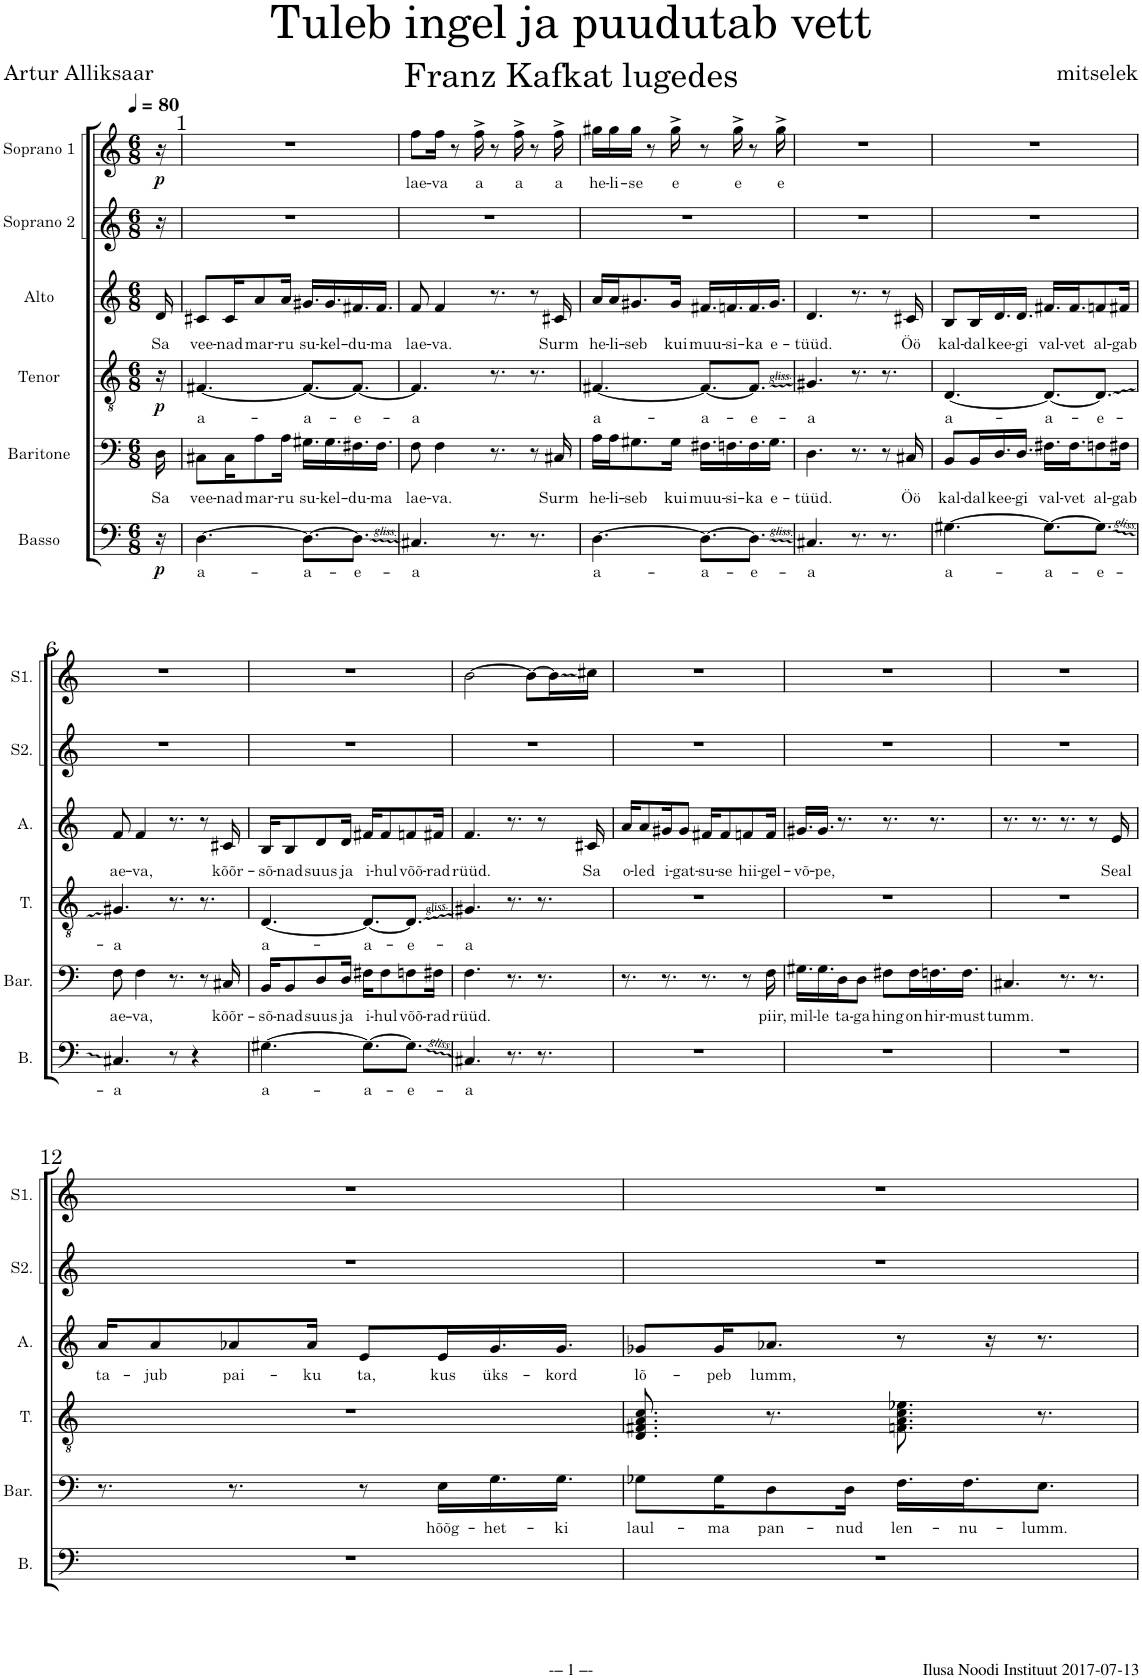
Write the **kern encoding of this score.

**kern	**text	**dynam	**kern	**text	**kern	**text	**dynam	**kern	**text	**kern	**kern	**text	**dynam
*part6	*part6	*part6	*part5	*part5	*part4	*part4	*part4	*part3	*part3	*part2	*part1	*part1	*part1
*staff6	*staff6	*staff6	*staff5	*staff5	*staff4	*staff4	*staff4	*staff3	*staff3	*staff2	*staff1	*staff1	*staff1
*I"Basso	*	*	*I"Baritone	*	*I"Tenor	*	*	*I"Alto	*	*I"Soprano 2	*I"Soprano 1	*	*
*I'B.	*	*	*I'Bar.	*	*I'T.	*	*	*I'A.	*	*I'S2.	*I'S1.	*	*
*clefF4	*	*	*clefF4	*	*clefGv2	*	*	*clefG2	*	*clefG2	*clefG2	*	*
*k[]	*	*	*k[]	*	*k[]	*	*	*k[]	*	*k[]	*k[]	*	*
*M6/8	*	*	*M6/8	*	*M6/8	*	*	*M6/8	*	*M6/8	*M6/8	*	*
*MM80	*	*	*MM80	*	*MM80	*	*	*MM80	*	*MM80	*MM80	*	*
=	=	=	=	=	=	=	=	=	=	=	=	=	=
!	!	!LO:DY:b	!	!LO:LY:b	!	!	!LO:DY:b	!	!LO:LY:b	!	!	!	!LO:DY:b
16r	.	p	16D\	Sa	16r	.	p	16d/	Sa	16r	16r	.	p
=1	=1	=1	=1	=1	=1	=1	=1	=1	=1	=1	=1	=1	=1
!	!LO:LY:b	!	!	!LO:LY:b	!	!LO:LY:b	!	!	!LO:LY:b	!	!	!	!
[4.D\	a-	.	8C#X\L	vee-	[4.F#X/	a-	.	8c#X/L	vee-	2.r	2.r	.	.
!	!	!	!	!LO:LY:b	!	!	!	!	!LO:LY:b	!	!	!	!
.	.	.	16C#\K	-nad	.	.	.	16c#/K	-nad	.	.	.	.
!	!	!	!	!LO:LY:b	!	!	!	!	!LO:LY:b	!	!	!	!
.	.	.	8A\	mar-	.	.	.	8a/	mar-	.	.	.	.
!	!	!	!	!LO:LY:b	!	!	!	!	!LO:LY:b	!	!	!	!
.	.	.	16A\Jk	-ru	.	.	.	16a/Jk	-ru	.	.	.	.
!	!LO:LY:b	!	!	!LO:LY:b	!	!LO:LY:b	!	!	!LO:LY:b	!	!	!	!
8.D\L_	-a-	.	16.G#X\LL	su-	8.F#/L_	-a-	.	16.g#X/LL	su-	.	.	.	.
!	!	!	!	!LO:LY:b	!	!	!	!	!LO:LY:b	!	!	!	!
.	.	.	16.G#\	-kel-	.	.	.	16.g#/	-kel-	.	.	.	.
!	!LO:LY:b	!	!	!LO:LY:b	!	!LO:LY:b	!	!	!LO:LY:b	!	!	!	!
8.D\J]	-e-	.	16.F#X\	-du-	8.F#/J_	-e-	.	16.f#X/	-du-	.	.	.	.
!	!	!	!	!LO:LY:b	!	!	!	!	!LO:LY:b	!	!	!	!
.	.	.	16.F#\JJ	-ma	.	.	.	16.f#/JJ	-ma	.	.	.	.
=2	=2	=2	=2	=2	=2	=2	=2	=2	=2	=2	=2	=2	=2
!	!LO:LY:b	!	!	!LO:LY:b	!	!LO:LY:b	!	!	!LO:LY:b	!	!	!LO:LY:b	!
4.C#X/	-a	.	8F\	lae-	4.F#/]	-a	.	8f/	lae-	2.r	8ff\L	lae-	.
!	!	!	!	!LO:LY:b	!	!	!	!	!LO:LY:b	!	!	!LO:LY:b	!
.	.	.	4F\	-va.	.	.	.	4f/	-va.	.	16ff\Jk	-va	.
.	.	.	.	.	.	.	.	.	.	.	8r	.	.
!	!	!	!	!	!	!	!	!	!	!	!	!LO:LY:b	!
.	.	.	.	.	.	.	.	.	.	.	16ff^\	a	.
8.r	.	.	8.r	.	8.r	.	.	8.r	.	.	8r	.	.
!	!	!	!	!	!	!	!	!	!	!	!	!LO:LY:b	!
.	.	.	.	.	.	.	.	.	.	.	16ff^\	a	.
8.r	.	.	8r	.	8.r	.	.	8r	.	.	8r	.	.
!	!	!	!	!LO:LY:b	!	!	!	!	!LO:LY:b	!	!	!LO:LY:b	!
.	.	.	16C#X/	Surm	.	.	.	16c#X/	Surm	.	16ff^\	a	.
=3	=3	=3	=3	=3	=3	=3	=3	=3	=3	=3	=3	=3	=3
!	!LO:LY:b	!	!	!LO:LY:b	!	!LO:LY:b	!	!	!LO:LY:b	!	!	!LO:LY:b	!
[4.D\	a-	.	16A\LL	he-	[4.F#X/	a-	.	16a/LL	he-	2.r	16gg#X\LL	he-	.
!	!	!	!	!LO:LY:b	!	!	!	!	!LO:LY:b	!	!	!LO:LY:b	!
.	.	.	16A\J	-li-	.	.	.	16a/J	-li-	.	16gg#\	-li-	.
!	!	!	!	!LO:LY:b	!	!	!	!	!LO:LY:b	!	!	!LO:LY:b	!
.	.	.	8.G#X\	-seb	.	.	.	8.g#X/	-seb	.	16gg#\JJ	-se	.
.	.	.	.	.	.	.	.	.	.	.	8r	.	.
!	!	!	!	!LO:LY:b	!	!	!	!	!LO:LY:b	!	!	!LO:LY:b	!
.	.	.	16G#\Jk	kui	.	.	.	16g#/Jk	kui	.	16gg#^\	e	.
!	!LO:LY:b	!	!	!LO:LY:b	!	!LO:LY:b	!	!	!LO:LY:b	!	!	!	!
8.D\L_	-a-	.	16.F#X\LL	muu-	8.F#/L_	-a-	.	16.f#X/LL	muu-	.	8r	.	.
!	!	!	!	!LO:LY:b	!	!	!	!	!LO:LY:b	!	!	!	!
.	.	.	16.Fn\	-si-	.	.	.	16.fn/	-si-	.	.	.	.
!	!	!	!	!	!	!	!	!	!	!	!	!LO:LY:b	!
.	.	.	.	.	.	.	.	.	.	.	16gg#^\	e	.
!	!LO:LY:b	!	!	!LO:LY:b	!	!LO:LY:b	!	!	!LO:LY:b	!	!	!	!
8.D\J]	-e-	.	16.F\	-ka	8.F#/J]	-e-	.	16.f/	-ka	.	8r	.	.
!	!	!	!	!LO:LY:b	!	!	!	!	!LO:LY:b	!	!	!	!
.	.	.	16.G#\JJ	e-	.	.	.	16.g#/JJ	e-	.	.	.	.
!	!	!	!	!	!	!	!	!	!	!	!	!LO:LY:b	!
.	.	.	.	.	.	.	.	.	.	.	16gg#^\	e	.
=4	=4	=4	=4	=4	=4	=4	=4	=4	=4	=4	=4	=4	=4
!	!LO:LY:b	!	!	!LO:LY:b	!	!LO:LY:b	!	!	!LO:LY:b	!	!	!	!
4.C#X/	-a	.	4.D\	-tüüd.	4.G#X/	-a	.	4.d/	-tüüd.	2.r	2.r	.	.
8.r	.	.	8.r	.	8.r	.	.	8.r	.	.	.	.	.
8.r	.	.	8r	.	8.r	.	.	8r	.	.	.	.	.
!	!	!	!	!LO:LY:b	!	!	!	!	!LO:LY:b	!	!	!	!
.	.	.	16C#X/	Öö	.	.	.	16c#X/	Öö	.	.	.	.
=5	=5	=5	=5	=5	=5	=5	=5	=5	=5	=5	=5	=5	=5
!	!LO:LY:b	!	!	!LO:LY:b	!	!LO:LY:b	!	!	!LO:LY:b	!	!	!	!
[4.G#X\	a-	.	8BB/L	kal-	[4.D/	a-	.	8B/L	kal-	2.r	2.r	.	.
!	!	!	!	!LO:LY:b	!	!	!	!	!LO:LY:b	!	!	!	!
.	.	.	16BB/L	-dal	.	.	.	16B/L	-dal	.	.	.	.
!	!	!	!	!LO:LY:b	!	!	!	!	!LO:LY:b	!	!	!	!
.	.	.	16.D/	kee-	.	.	.	16.d/	kee-	.	.	.	.
!	!	!	!	!LO:LY:b	!	!	!	!	!LO:LY:b	!	!	!	!
.	.	.	16.D/JJ	-gi	.	.	.	16.d/JJ	-gi	.	.	.	.
!	!LO:LY:b	!	!	!LO:LY:b	!	!LO:LY:b	!	!	!LO:LY:b	!	!	!	!
8.G#\L_	-a-	.	16.F#X\LL	val-	8.D/L_	-a-	.	16.f#X/LL	val-	.	.	.	.
!	!	!	!	!LO:LY:b	!	!	!	!	!LO:LY:b	!	!	!	!
.	.	.	16.F#\J	-vet	.	.	.	16.f#/J	-vet	.	.	.	.
!	!LO:LY:b	!	!	!LO:LY:b	!	!LO:LY:b	!	!	!LO:LY:b	!	!	!	!
8.G#\J]	-e-	.	8Fn\	al-	8.D/J]	-e-	.	8fn/	al-	.	.	.	.
!	!	!	!	!LO:LY:b	!	!	!	!	!LO:LY:b	!	!	!	!
.	.	.	16F#X\Jk	-gab	.	.	.	16f#X/Jk	-gab	.	.	.	.
!!LO:LB:g=z
=6	=6	=6	=6	=6	=6	=6	=6	=6	=6	=6	=6	=6	=6
!	!LO:LY:b	!	!	!LO:LY:b	!	!LO:LY:b	!	!	!LO:LY:b	!	!	!	!
4.C#X/	-a	.	8F\	ae-	4.G#X/	-a	.	8f/	ae-	2.r	2.r	.	.
!	!	!	!	!LO:LY:b	!	!	!	!	!LO:LY:b	!	!	!	!
.	.	.	4F\	-va,	.	.	.	4f/	-va,	.	.	.	.
8r	.	.	8.r	.	8.r	.	.	8.r	.	.	.	.	.
4r	.	.	.	.	.	.	.	.	.	.	.	.	.
.	.	.	8r	.	8.r	.	.	8r	.	.	.	.	.
!	!	!	!	!LO:LY:b	!	!	!	!	!LO:LY:b	!	!	!	!
.	.	.	16C#X/	kõõr-	.	.	.	16c#X/	kõõr-	.	.	.	.
=7	=7	=7	=7	=7	=7	=7	=7	=7	=7	=7	=7	=7	=7
!	!LO:LY:b	!	!	!LO:LY:b	!	!LO:LY:b	!	!	!LO:LY:b	!	!	!	!
[4.G#X\	a-	.	16BB/KL	-sõ-	[4.D/	a-	.	16B/KL	-sõ-	2.r	2.r	.	.
!	!	!	!	!LO:LY:b	!	!	!	!	!LO:LY:b	!	!	!	!
.	.	.	8BB/	-nad	.	.	.	8B/	-nad	.	.	.	.
!	!	!	!	!LO:LY:b	!	!	!	!	!LO:LY:b	!	!	!	!
.	.	.	8D/	suus	.	.	.	8d/	suus	.	.	.	.
!	!	!	!	!LO:LY:b	!	!	!	!	!LO:LY:b	!	!	!	!
.	.	.	16D/Jk	ja	.	.	.	16d/Jk	ja	.	.	.	.
!	!LO:LY:b	!	!	!LO:LY:b	!	!LO:LY:b	!	!	!LO:LY:b	!	!	!	!
8.G#\L_	-a-	.	16F#X\KL	i-	8.D/L_	-a-	.	16f#X/KL	i-	.	.	.	.
!	!	!	!	!LO:LY:b	!	!	!	!	!LO:LY:b	!	!	!	!
.	.	.	8F#\	-hul	.	.	.	8f#/	-hul	.	.	.	.
!	!LO:LY:b	!	!	!LO:LY:b	!	!LO:LY:b	!	!	!LO:LY:b	!	!	!	!
8.G#\J]	-e-	.	8Fn\	võõ-	8.D/J]	-e-	.	8fn/	võõ-	.	.	.	.
!	!	!	!	!LO:LY:b	!	!	!	!	!LO:LY:b	!	!	!	!
.	.	.	16F#X\Jk	-rad	.	.	.	16f#X/Jk	-rad	.	.	.	.
=8	=8	=8	=8	=8	=8	=8	=8	=8	=8	=8	=8	=8	=8
!	!LO:LY:b	!	!	!LO:LY:b	!	!LO:LY:b	!	!	!LO:LY:b	!	!	!	!
4.C#X/	-a	.	4.F\	rüüd.	4.G#X/	-a	.	4.f/	rüüd.	2.r	[2b\	.	.
8.r	.	.	8.r	.	8.r	.	.	8.r	.	.	.	.	.
.	.	.	.	.	.	.	.	.	.	.	8b\L_	.	.
8.r	.	.	8.r	.	8.r	.	.	8r	.	.	.	.	.
.	.	.	.	.	.	.	.	.	.	.	16b\L]	.	.
!	!	!	!	!	!	!	!	!	!LO:LY:b	!	!	!	!
.	.	.	.	.	.	.	.	16c#X/	Sa	.	16cc#X\JJ	.	.
=9	=9	=9	=9	=9	=9	=9	=9	=9	=9	=9	=9	=9	=9
!	!	!	!	!	!	!	!	!	!LO:LY:b	!	!	!	!
2.r	.	.	8.r	.	2.r	.	.	16a/KL	o-	2.r	2.r	.	.
!	!	!	!	!	!	!	!	!	!LO:LY:b	!	!	!	!
.	.	.	.	.	.	.	.	8a/	-led	.	.	.	.
!	!	!	!	!	!	!	!	!	!LO:LY:b	!	!	!	!
.	.	.	8.r	.	.	.	.	16g#X/K	i-	.	.	.	.
!	!	!	!	!	!	!	!	!	!LO:LY:b	!	!	!	!
.	.	.	.	.	.	.	.	8g#/J	-gat-	.	.	.	.
!	!	!	!	!	!	!	!	!	!LO:LY:b	!	!	!	!
.	.	.	8.r	.	.	.	.	16f#X/KL	-su-	.	.	.	.
!	!	!	!	!	!	!	!	!	!LO:LY:b	!	!	!	!
.	.	.	.	.	.	.	.	8f#/	-se	.	.	.	.
!	!	!	!	!	!	!	!	!	!LO:LY:b	!	!	!	!
.	.	.	8r	.	.	.	.	8fn/	hii-	.	.	.	.
!	!	!	!	!LO:LY:b	!	!	!	!	!LO:LY:b	!	!	!	!
.	.	.	16F\	piir,	.	.	.	16f/Jk	-gel-	.	.	.	.
=10	=10	=10	=10	=10	=10	=10	=10	=10	=10	=10	=10	=10	=10
!	!	!	!	!LO:LY:b	!	!	!	!	!LO:LY:b	!	!	!	!
2.r	.	.	16.G#X\LL	mil-	2.r	.	.	16.g#X/LL	-võ-	2.r	2.r	.	.
!	!	!	!	!LO:LY:b	!	!	!	!	!LO:LY:b	!	!	!	!
.	.	.	16.G#\	-le	.	.	.	16.g#/JJ	-pe,	.	.	.	.
!	!	!	!	!LO:LY:b	!	!	!	!	!	!	!	!	!
.	.	.	16D\J	ta-	.	.	.	8.r	.	.	.	.	.
!	!	!	!	!LO:LY:b	!	!	!	!	!	!	!	!	!
.	.	.	8D\J	-ga	.	.	.	.	.	.	.	.	.
!	!	!	!	!LO:LY:b	!	!	!	!	!	!	!	!	!
.	.	.	8F#X\L	hing	.	.	.	8.r	.	.	.	.	.
!	!	!	!	!LO:LY:b	!	!	!	!	!	!	!	!	!
.	.	.	16F#\L	on	.	.	.	.	.	.	.	.	.
!	!	!	!	!LO:LY:b	!	!	!	!	!	!	!	!	!
.	.	.	16.Fn\	hir-	.	.	.	8.r	.	.	.	.	.
!	!	!	!	!LO:LY:b	!	!	!	!	!	!	!	!	!
.	.	.	16.F\JJ	-must	.	.	.	.	.	.	.	.	.
=11	=11	=11	=11	=11	=11	=11	=11	=11	=11	=11	=11	=11	=11
!	!	!	!	!LO:LY:b	!	!	!	!	!	!	!	!	!
2.r	.	.	4.C#X/	tumm.	2.r	.	.	8.r	.	2.r	2.r	.	.
.	.	.	.	.	.	.	.	8.r	.	.	.	.	.
.	.	.	8.r	.	.	.	.	8.r	.	.	.	.	.
.	.	.	8.r	.	.	.	.	8r	.	.	.	.	.
!	!	!	!	!	!	!	!	!	!LO:LY:b	!	!	!	!
.	.	.	.	.	.	.	.	16e/	Seal	.	.	.	.
!!LO:LB:g=z
=12	=12	=12	=12	=12	=12	=12	=12	=12	=12	=12	=12	=12	=12
!	!	!	!	!	!	!	!	!	!LO:LY:b	!	!	!	!
2.r	.	.	8.r	.	2.r	.	.	16a/KL	ta-	2.r	2.r	.	.
!	!	!	!	!	!	!	!	!	!LO:LY:b	!	!	!	!
.	.	.	.	.	.	.	.	8a/	-jub	.	.	.	.
!	!	!	!	!	!	!	!	!	!LO:LY:b	!	!	!	!
.	.	.	8.r	.	.	.	.	8a-X/	pai-	.	.	.	.
!	!	!	!	!	!	!	!	!	!LO:LY:b	!	!	!	!
.	.	.	.	.	.	.	.	16a-/Jk	-ku	.	.	.	.
!	!	!	!	!	!	!	!	!	!LO:LY:b	!	!	!	!
.	.	.	8r	.	.	.	.	8e/L	ta,	.	.	.	.
!	!	!	!	!LO:LY:b	!	!	!	!	!LO:LY:b	!	!	!	!
.	.	.	16E\LL	hõõg-	.	.	.	16e/L	kus	.	.	.	.
!	!	!	!	!LO:LY:b	!	!	!	!	!LO:LY:b	!	!	!	!
.	.	.	16.G\	-het-	.	.	.	16.g/	üks-	.	.	.	.
!	!	!	!	!LO:LY:b	!	!	!	!	!LO:LY:b	!	!	!	!
.	.	.	16.G\JJ	-ki	.	.	.	16.g/JJ	-kord	.	.	.	.
=13	=13	=13	=13	=13	=13	=13	=13	=13	=13	=13	=13	=13	=13
!	!	!	!	!LO:LY:b	!	!	!	!	!LO:LY:b	!	!	!	!
2.r	.	.	8G-X\L	laul-	8.D/ 8.F#X/ 8.A/ 8.c/	.	.	8g-X/L	lõ-	2.r	2.r	.	.
!	!	!	!	!LO:LY:b	!	!	!	!	!LO:LY:b	!	!	!	!
.	.	.	16G-\K	-ma	.	.	.	16g-/K	-peb	.	.	.	.
!	!	!	!	!LO:LY:b	!	!	!	!	!LO:LY:b	!	!	!	!
.	.	.	8D\	pan-	8.r	.	.	8.a-X/J	lumm,	.	.	.	.
!	!	!	!	!LO:LY:b	!	!	!	!	!	!	!	!	!
.	.	.	16D\Jk	-nud	.	.	.	.	.	.	.	.	.
!	!	!	!	!LO:LY:b	!	!	!	!	!	!	!	!	!
.	.	.	16.F\LL	len-	8.Fn\ 8.A\ 8.c\ 8.e-X\	.	.	8r	.	.	.	.	.
!	!	!	!	!LO:LY:b	!	!	!	!	!	!	!	!	!
.	.	.	16.F\J	-nu-	.	.	.	.	.	.	.	.	.
.	.	.	.	.	.	.	.	16r	.	.	.	.	.
!	!	!	!	!LO:LY:b	!	!	!	!	!	!	!	!	!
.	.	.	8.E\J	-lumm.	8.r	.	.	8.r	.	.	.	.	.
=	=	=	=	=	=	=	=	=	=	=	=	=	=
*-	*-	*-	*-	*-	*-	*-	*-	*-	*-	*-	*-	*-	*-
